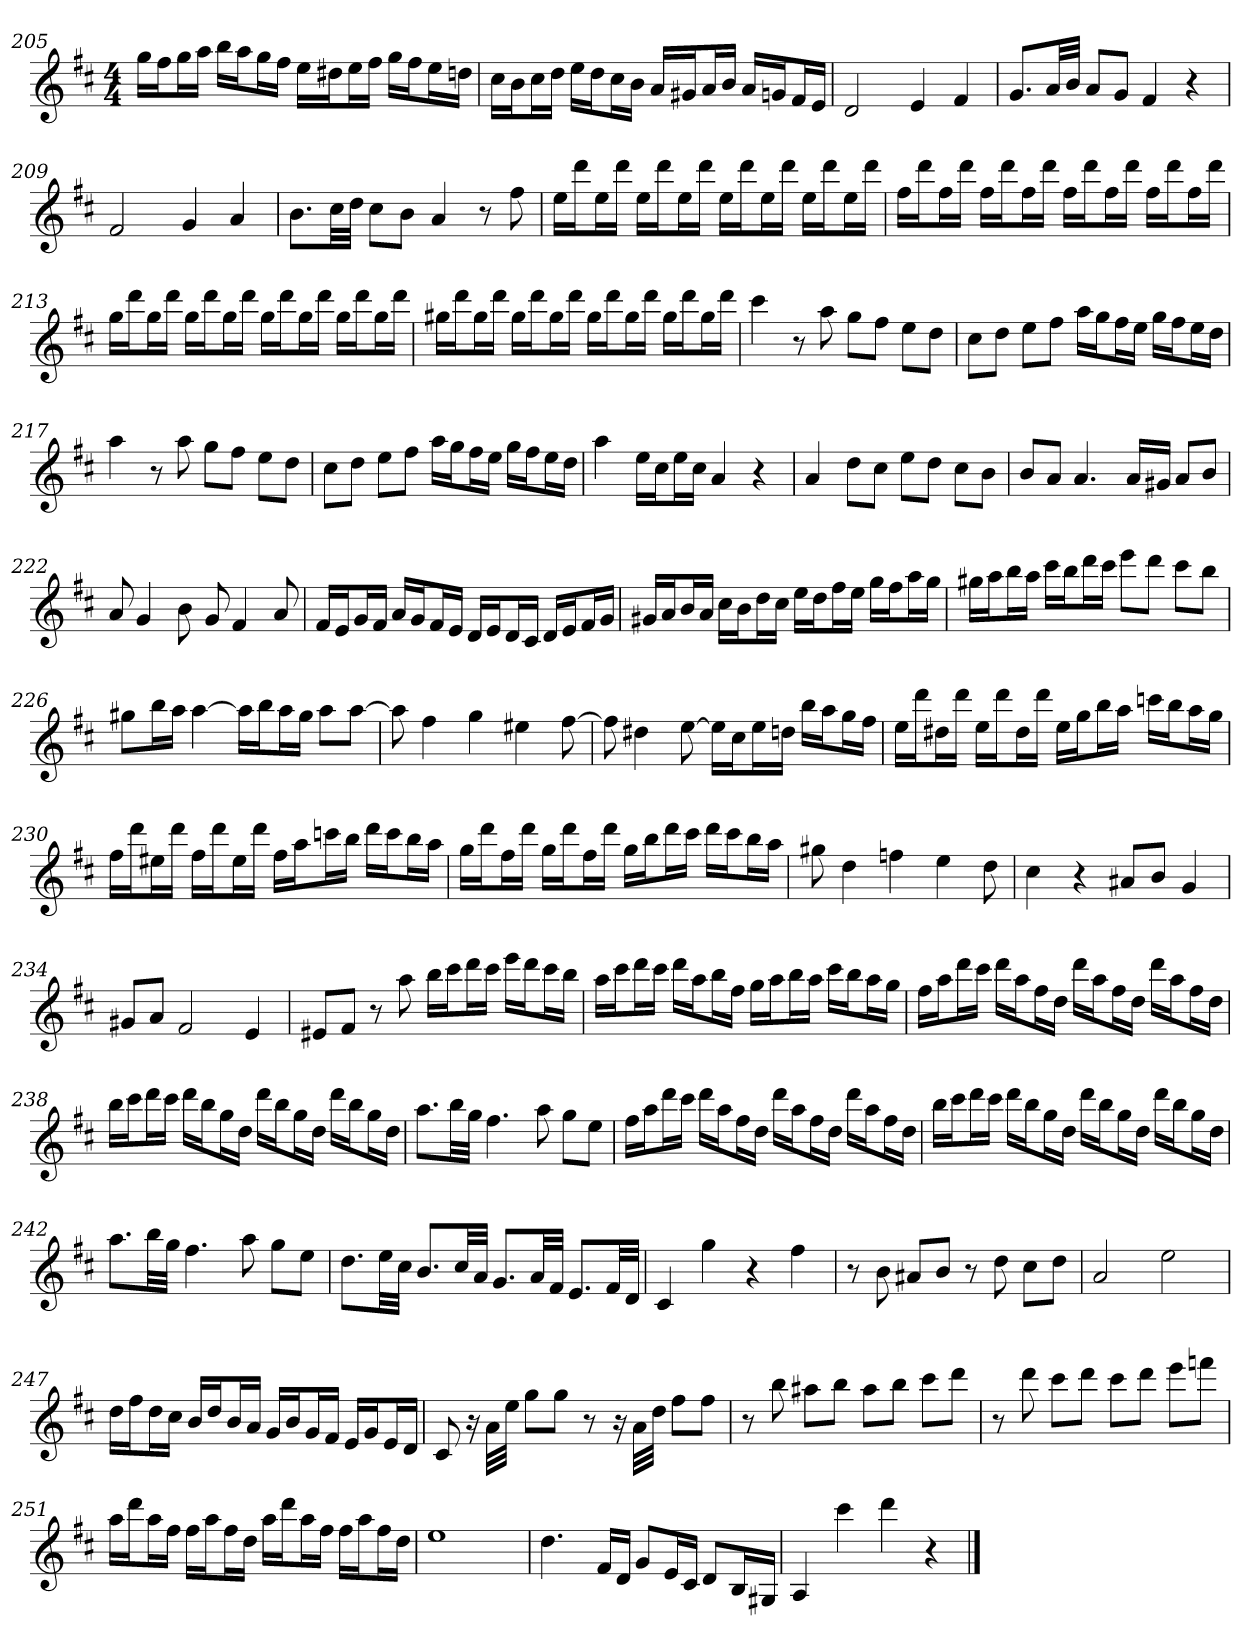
**kern
*part1
*staff1
*clefG2
*k[f#c#]
*D:
*M4/4
=205
16gg\LL
16ff#\J
16gg\L
16aa\JJ
16bb\LL
16aa\J
16gg\L
16ff#\JJ
16ee\LL
16dd#X\J
16ee\L
16ff#\JJ
16gg\LL
16ff#\J
16ee\L
16ddn\JJ
=206
16cc#\LL
16b\J
16cc#\L
16dd\JJ
16ee\LL
16dd\J
16cc#\L
16b\JJ
16a/LL
16g#X/J
16a/L
16b/JJ
16a/LL
16gn/J
16f#/L
16e/JJ
=207
2d
4e
4f#
=208
8.g/L
32a/LL
32b/JJJ
8a/L
8g/J
4f#
4r
=209
2f#
4g
4a
=210
8.b\L
32cc#\LL
32dd\JJJ
8cc#\L
8b\J
4a
8r
8ff#
=211
16ee\LL
16ddd\J
16ee\L
16ddd\JJ
16ee\LL
16ddd\J
16ee\L
16ddd\JJ
16ee\LL
16ddd\J
16ee\L
16ddd\JJ
16ee\LL
16ddd\J
16ee\L
16ddd\JJ
=212
16ff#\LL
16ddd\J
16ff#\L
16ddd\JJ
16ff#\LL
16ddd\J
16ff#\L
16ddd\JJ
16ff#\LL
16ddd\J
16ff#\L
16ddd\JJ
16ff#\LL
16ddd\J
16ff#\L
16ddd\JJ
=213
16gg\LL
16ddd\J
16gg\L
16ddd\JJ
16gg\LL
16ddd\J
16gg\L
16ddd\JJ
16gg\LL
16ddd\J
16gg\L
16ddd\JJ
16gg\LL
16ddd\J
16gg\L
16ddd\JJ
=214
16gg#X\LL
16ddd\J
16gg#\L
16ddd\JJ
16gg#\LL
16ddd\J
16gg#\L
16ddd\JJ
16gg#\LL
16ddd\J
16gg#\L
16ddd\JJ
16gg#\LL
16ddd\J
16gg#\L
16ddd\JJ
=215
4ccc#
8r
8aa
8gg\L
8ff#\J
8ee\L
8dd\J
=216
8cc#\L
8dd\J
8ee\L
8ff#\J
16aa\LL
16gg\J
16ff#\L
16ee\JJ
16gg\LL
16ff#\J
16ee\L
16dd\JJ
=217
4aa
8r
8aa
8gg\L
8ff#\J
8ee\L
8dd\J
=218
8cc#\L
8dd\J
8ee\L
8ff#\J
16aa\LL
16gg\J
16ff#\L
16ee\JJ
16gg\LL
16ff#\J
16ee\L
16dd\JJ
=219
4aa
16ee\LL
16cc#\J
16ee\L
16cc#\JJ
4a
4r
=220
4a
8dd\L
8cc#\J
8ee\L
8dd\J
8cc#\L
8b\J
=221
8b/L
8a/J
4.a
16a/LL
16g#X/JJ
8a/L
8b/J
=222
8a
4g
8b
8g
4f#
8a
=223
16f#/LL
16e/J
16g/L
16f#/JJ
16a/LL
16g/J
16f#/L
16e/JJ
16d/LL
16e/J
16d/L
16c#/JJ
16d/LL
16e/J
16f#/L
16g/JJ
=224
16g#X/LL
16a/J
16b/L
16a/JJ
16cc#\LL
16b\J
16dd\L
16cc#\JJ
16ee\LL
16dd\J
16ff#\L
16ee\JJ
16gg\LL
16ff#\J
16aa\L
16gg\JJ
=225
16gg#X\LL
16aa\J
16bb\L
16aa\JJ
16ccc#\LL
16bb\J
16ddd\L
16ccc#\JJ
8eee\L
8ddd\J
8ccc#\L
8bb\J
=226
8gg#X\L
16bb\L
16aa\JJ
[4aa
16aa\LL]
16bb\J
16aa\L
16gg#\JJ
8aa\L
[8aa\J
=227
8aa]
4ff#
4gg
4ee#X
[8ff#
=228
8ff#]
4dd#X
[8ee
16ee\LL]
16cc#\J
16ee\L
16ddn\JJ
16bb\LL
16aa\J
16gg\L
16ff#\JJ
=229
16ee\LL
16ddd\J
16dd#X\L
16ddd\JJ
16ee\LL
16ddd\J
16dd#\L
16ddd\JJ
16ee\LL
16gg\J
16bb\L
16aa\JJ
16cccn\LL
16bb\J
16aa\L
16gg\JJ
=230
16ff#\LL
16ddd\J
16ee#X\L
16ddd\JJ
16ff#\LL
16ddd\J
16ee#\L
16ddd\JJ
16ff#\LL
16aa\J
16cccn\L
16bb\JJ
16ddd\LL
16ccc\J
16bb\L
16aa\JJ
=231
16gg\LL
16ddd\J
16ff#\L
16ddd\JJ
16gg\LL
16ddd\J
16ff#\L
16ddd\JJ
16gg\LL
16bb\J
16ddd\L
16ccc#\JJ
16ddd\LL
16ccc#\J
16bb\L
16aa\JJ
=232
8gg#X
4dd
4ffn
4ee
8dd
=233
4cc#
4r
8a#X/L
8b/J
4g
=234
8g#X/L
8a/J
2f#
4e
=235
8e#X/L
8f#/J
8r
8aa
16bb\LL
16ccc#\J
16ddd\L
16ccc#\JJ
16eee\LL
16ddd\J
16ccc#\L
16bb\JJ
=236
16aa\LL
16ccc#\J
16ddd\L
16ccc#\JJ
16ddd\LL
16aa\J
16bb\L
16ff#\JJ
16gg\LL
16aa\J
16bb\L
16aa\JJ
16ccc#\LL
16bb\J
16aa\L
16gg\JJ
=237
16ff#\LL
16aa\J
16ddd\L
16ccc#\JJ
16ddd\LL
16aa\J
16ff#\L
16dd\JJ
16ddd\LL
16aa\J
16ff#\L
16dd\JJ
16ddd\LL
16aa\J
16ff#\L
16dd\JJ
=238
16bb\LL
16ccc#\J
16ddd\L
16ccc#\JJ
16ddd\LL
16bb\J
16gg\L
16dd\JJ
16ddd\LL
16bb\J
16gg\L
16dd\JJ
16ddd\LL
16bb\J
16gg\L
16dd\JJ
=239
8.aa\L
32bb\LL
32gg\JJJ
4.ff#
8aa
8gg\L
8ee\J
=240
16ff#\LL
16aa\J
16ddd\L
16ccc#\JJ
16ddd\LL
16aa\J
16ff#\L
16dd\JJ
16ddd\LL
16aa\J
16ff#\L
16dd\JJ
16ddd\LL
16aa\J
16ff#\L
16dd\JJ
=241
16bb\LL
16ccc#\J
16ddd\L
16ccc#\JJ
16ddd\LL
16bb\J
16gg\L
16dd\JJ
16ddd\LL
16bb\J
16gg\L
16dd\JJ
16ddd\LL
16bb\J
16gg\L
16dd\JJ
=242
8.aa\L
32bb\LL
32gg\JJJ
4.ff#
8aa
8gg\L
8ee\J
=243
8.dd\L
32ee\LL
32cc#\JJJ
8.b/L
32cc#/LL
32a/JJJ
8.g/L
32a/LL
32f#/JJJ
8.e/L
32f#/LL
32d/JJJ
=244
4c#
4gg:
4r
4ff#:
=245
8r
8b
8a#X/L
8b/J
8r
8dd
8cc#\L
8dd\J
=246
2a
2ee
=247
16dd\LL
16ff#\J
16dd\L
16cc#\JJ
16b/LL
16dd/J
16b/L
16a/JJ
16g/LL
16b/J
16g/L
16f#/JJ
16e/LL
16g/J
16e/L
16d/JJ
=248
8c#
16r
32a\LLL
32ee\JJJ
8gg\L
8gg\J
8r
16r
32a\LLL
32dd\JJJ
8ff#\L
8ff#\J
=249
8r
8bb
8aa#X\L
8bb\J
8aa#\L
8bb\J
8ccc#\L
8ddd\J
=250
8r
8ddd
8ccc#\L
8ddd\J
8ccc#\L
8ddd\J
8eee\L
8fffn\J
=251
16aa\LL
16ddd\J
16aa\L
16ff#\JJ
16ff#\LL
16aa\J
16ff#\L
16dd\JJ
16aa\LL
16ddd\J
16aa\L
16ff#\JJ
16ff#\LL
16aa\J
16ff#\L
16dd\JJ
=252
1ee
=253
4.dd
16f#/LL
16d/JJ
8g/L
16e/L
16c#/JJ
8d/L
16B/L
16G#X/JJ
=254
4A
4ccc#
4ddd
4r
==
*-
